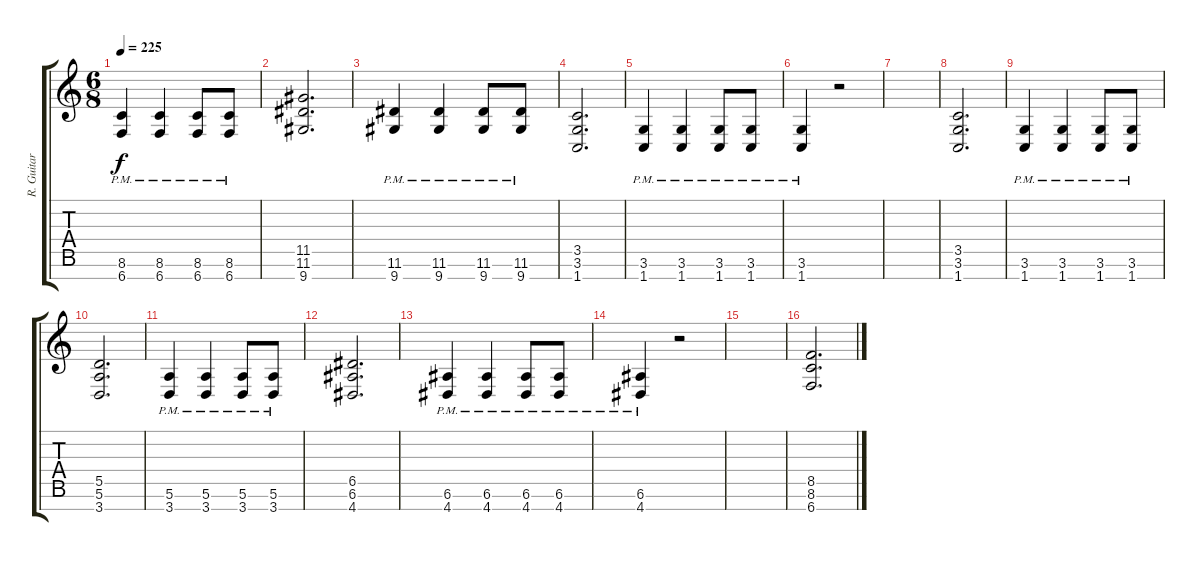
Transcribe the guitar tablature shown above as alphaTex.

\track ("R. Guitar 1" "R. Guitar ") {instrument distortionguitar}
\staff {score tabs}
\tuning (E4 B3 G3 D3 A2 E2 B1) {hide}
\ts (6 8)
\tempo 225
\clef g2
\ks c
(8.6{pm} 6.7{pm}).4{dy f} (8.6{pm} 6.7{pm}).4 (8.6{pm} 6.7{pm}).8 (8.6{pm} 6.7{pm}).8 |
(11.5 11.6 9.7).2{d} |
(11.6{pm} 9.7{pm}).4 (11.6{pm} 9.7{pm}).4 (11.6{pm} 9.7{pm}).8 (11.6{pm} 9.7{pm}).8 |
(3.5 3.6 1.7).2{d} |
(3.6{pm} 1.7{pm}).4 (3.6{pm} 1.7{pm}).4 (3.6{pm} 1.7{pm}).8 (3.6{pm} 1.7{pm}).8 |
(3.6{pm} 1.7{pm}).4 r.2 |
|
(3.5 3.6 1.7).2{d} |
(3.6{pm} 1.7{pm}).4 (3.6{pm} 1.7{pm}).4 (3.6{pm} 1.7{pm}).8 (3.6{pm} 1.7{pm}).8 |
(5.5 5.6 3.7).2{d} |
(5.6{pm} 3.7{pm}).4 (5.6{pm} 3.7{pm}).4 (5.6{pm} 3.7{pm}).8 (5.6{pm} 3.7{pm}).8 |
(6.5 6.6 4.7).2{d} |
(6.6{pm} 4.7{pm}).4 (6.6{pm} 4.7{pm}).4 (6.6{pm} 4.7{pm}).8 (6.6{pm} 4.7{pm}).8 |
(6.6{pm} 4.7{pm}).4 r.2 |
|
(8.5 8.6 6.7).2{d}
